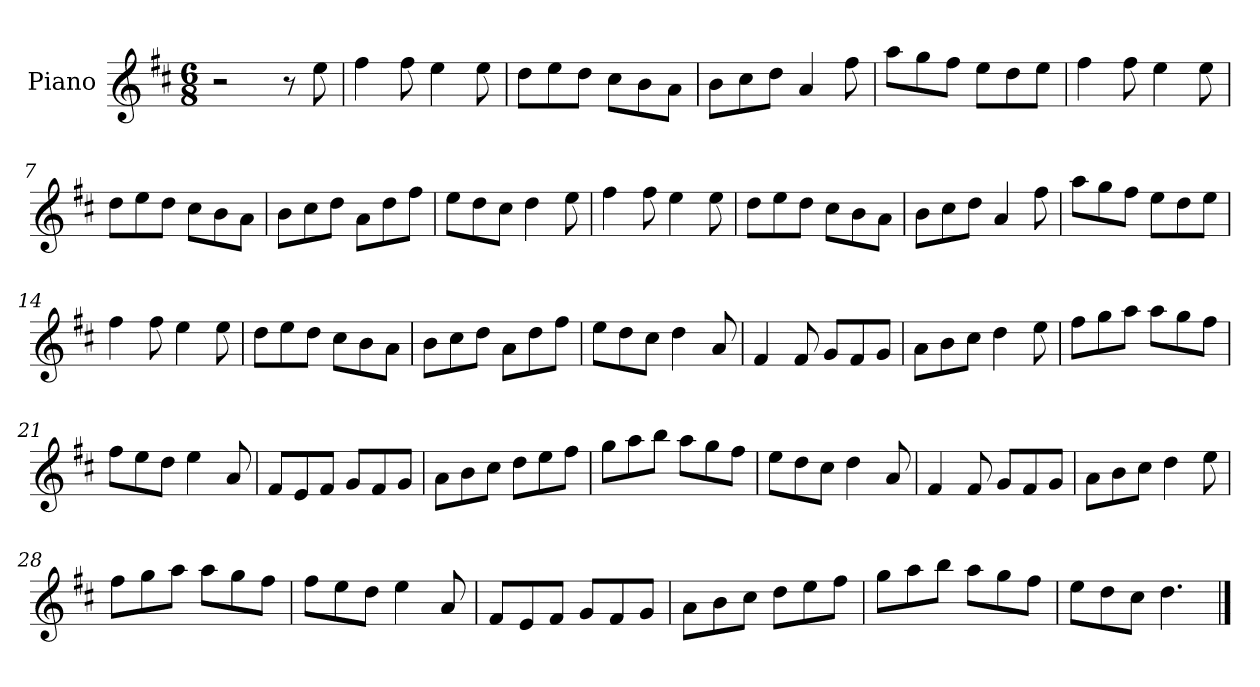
**kern
*part1
*staff1
*I"Piano
*I'Pno
*clefG2
*k[f#c#]
*M6/8
=1
2r
8r
8ee\
=2
4ff#\
8ff#\
4ee\
8ee\
=3
8dd\L
8ee\
8dd\J
8cc#\L
8b\
8a\J
=4
8b\L
8cc#\
8dd\J
4a/
8ff#\
=5
8aa\L
8gg\
8ff#\J
8ee\L
8dd\
8ee\J
=6
4ff#\
8ff#\
4ee\
8ee\
=7
8dd\L
8ee\
8dd\J
8cc#\L
8b\
8a\J
=8
8b\L
8cc#\
8dd\J
8a\L
8dd\
8ff#\J
=9
8ee\L
8dd\
8cc#\J
4dd\
8ee\
=10
4ff#\
8ff#\
4ee\
8ee\
=11
8dd\L
8ee\
8dd\J
8cc#\L
8b\
8a\J
=12
8b\L
8cc#\
8dd\J
4a/
8ff#\
=13
8aa\L
8gg\
8ff#\J
8ee\L
8dd\
8ee\J
=14
4ff#\
8ff#\
4ee\
8ee\
=15
8dd\L
8ee\
8dd\J
8cc#\L
8b\
8a\J
=16
8b\L
8cc#\
8dd\J
8a\L
8dd\
8ff#\J
=17
8ee\L
8dd\
8cc#\J
4dd\
8a/
=18
4f#/
8f#/
8g/L
8f#/
8g/J
=19
8a\L
8b\
8cc#\J
4dd\
8ee\
=20
8ff#\L
8gg\
8aa\J
8aa\L
8gg\
8ff#\J
=21
8ff#\L
8ee\
8dd\J
4ee\
8a/
=22
8f#/L
8e/
8f#/J
8g/L
8f#/
8g/J
=23
8a\L
8b\
8cc#\J
8dd\L
8ee\
8ff#\J
=24
8gg\L
8aa\
8bb\J
8aa\L
8gg\
8ff#\J
=25
8ee\L
8dd\
8cc#\J
4dd\
8a/
=26
4f#/
8f#/
8g/L
8f#/
8g/J
=27
8a\L
8b\
8cc#\J
4dd\
8ee\
=28
8ff#\L
8gg\
8aa\J
8aa\L
8gg\
8ff#\J
=29
8ff#\L
8ee\
8dd\J
4ee\
8a/
=30
8f#/L
8e/
8f#/J
8g/L
8f#/
8g/J
=31
8a\L
8b\
8cc#\J
8dd\L
8ee\
8ff#\J
=32
8gg\L
8aa\
8bb\J
8aa\L
8gg\
8ff#\J
=33
8ee\L
8dd\
8cc#\J
4.dd\
==
*-
